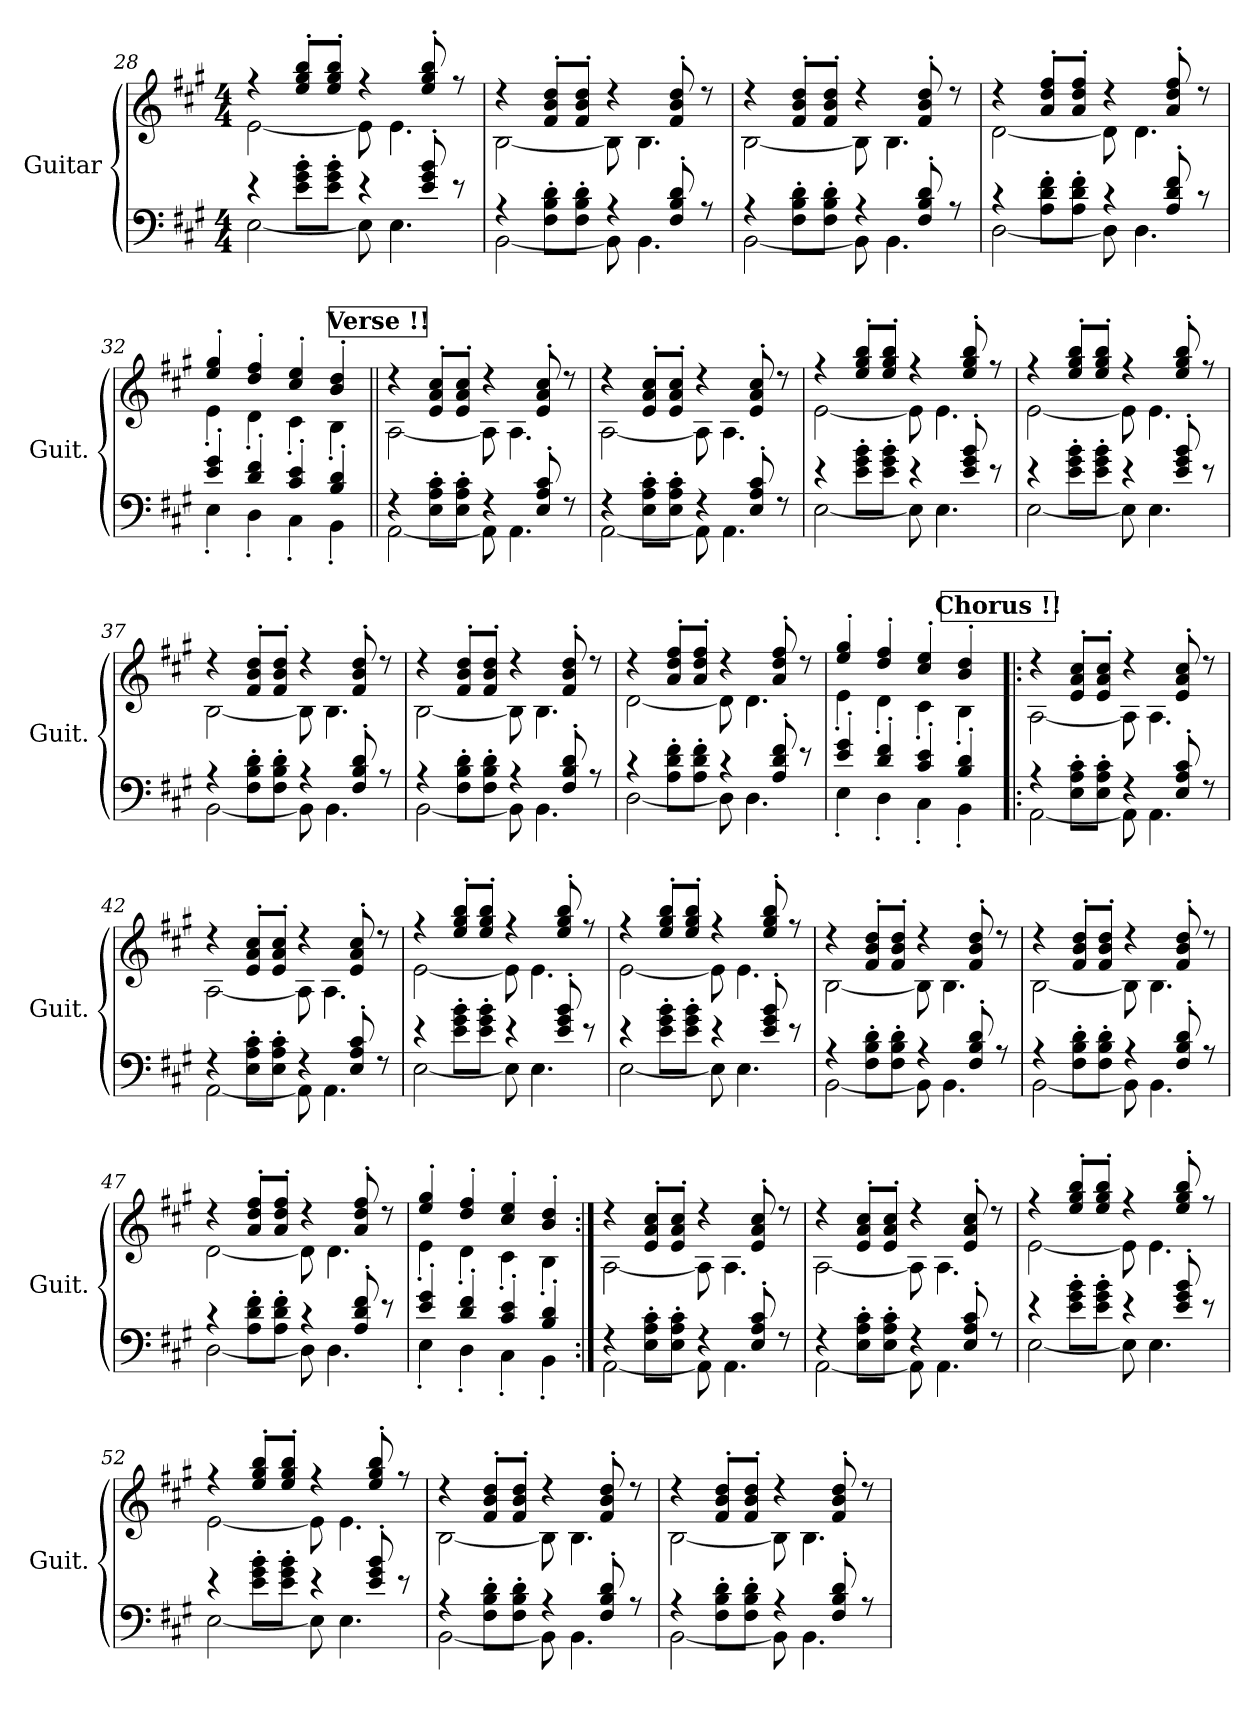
**kern	**kern
*part1	*part1
*staff2	*staff1
*I"Guitar	*
*I'Guit.	*
*	*clefG2
*ITrd7c12	*ITrd7c12
*k[f#c#g#]	*k[f#c#g#]
*M4/4	*M4/4
=28	=28
*^	*^
4r	[2EE	4r	[2E\
8E'\ 8G#'\ 8B'\L	.	8e/' 8g#/' 8b/'L	.
8E'\ 8G#'\ 8B'\J	.	8e/' 8g#/' 8b/'J	.
4r	8EE]	4r	8E\]
.	4.EE	.	4.E\
8E' 8G#' 8B'	.	8e/' 8g#/' 8b/'	.
8r	.	8r	.
=29	=29	=29	=29
4r	[2BBB	4r	[2BB\
8FF#'\ 8BB'\ 8D'\L	.	8F#/' 8B/' 8d/'L	.
8FF#'\ 8BB'\ 8D'\J	.	8F#/' 8B/' 8d/'J	.
4r	8BBB]	4r	8BB\]
.	4.BBB	.	4.BB\
8FF#' 8BB' 8D'	.	8F#/' 8B/' 8d/'	.
8r	.	8r	.
=30	=30	=30	=30
4r	[2BBB	4r	[2BB\
8FF#'\ 8BB'\ 8D'\L	.	8F#/' 8B/' 8d/'L	.
8FF#'\ 8BB'\ 8D'\J	.	8F#/' 8B/' 8d/'J	.
4r	8BBB]	4r	8BB\]
.	4.BBB	.	4.BB\
8FF#' 8BB' 8D'	.	8F#/' 8B/' 8d/'	.
8r	.	8r	.
=31	=31	=31	=31
4r	[2DD	4r	[2D\
8AA'\ 8D'\ 8F#'\L	.	8A/' 8d/' 8f#/'L	.
8AA'\ 8D'\ 8F#'\J	.	8A/' 8d/' 8f#/'J	.
4r	8DD]	4r	8D\]
.	4.DD	.	4.D\
8AA' 8D' 8F#'	.	8A/' 8d/' 8f#/'	.
8r	.	8r	.
=32	=32	=32	=32
4E' 4G#'	4EE'	4e/' 4g#/'	4E'\
4D' 4F#'	4DD'	4d/' 4f#/'	4D'\
4C#' 4E'	4CC#'	4c#/' 4e/'	4C#'\
4BB' 4D'	4BBB'	4B/' 4d/'	4BB'\
!!LO:LB:g=z	!!
!!LO:REH:place=s1:a:B:fs=14:t=Verse	!!
=33||	=33||	=33||	=33||
4r	[2AAA	4r	[2AA\
8EE'\ 8AA'\ 8C#'\L	.	8E/' 8A/' 8c#/'L	.
8EE'\ 8AA'\ 8C#'\J	.	8E/' 8A/' 8c#/'J	.
4r	8AAA]	4r	8AA\]
.	4.AAA	.	4.AA\
8EE' 8AA' 8C#'	.	8E/' 8A/' 8c#/'	.
8r	.	8r	.
=34	=34	=34	=34
4r	[2AAA	4r	[2AA\
8EE'\ 8AA'\ 8C#'\L	.	8E/' 8A/' 8c#/'L	.
8EE'\ 8AA'\ 8C#'\J	.	8E/' 8A/' 8c#/'J	.
4r	8AAA]	4r	8AA\]
.	4.AAA	.	4.AA\
8EE' 8AA' 8C#'	.	8E/' 8A/' 8c#/'	.
8r	.	8r	.
=35	=35	=35	=35
4r	[2EE	4r	[2E\
8E'\ 8G#'\ 8B'\L	.	8e/' 8g#/' 8b/'L	.
8E'\ 8G#'\ 8B'\J	.	8e/' 8g#/' 8b/'J	.
4r	8EE]	4r	8E\]
.	4.EE	.	4.E\
8E' 8G#' 8B'	.	8e/' 8g#/' 8b/'	.
8r	.	8r	.
=36	=36	=36	=36
4r	[2EE	4r	[2E\
8E'\ 8G#'\ 8B'\L	.	8e/' 8g#/' 8b/'L	.
8E'\ 8G#'\ 8B'\J	.	8e/' 8g#/' 8b/'J	.
4r	8EE]	4r	8E\]
.	4.EE	.	4.E\
8E' 8G#' 8B'	.	8e/' 8g#/' 8b/'	.
8r	.	8r	.
=37	=37	=37	=37
4r	[2BBB	4r	[2BB\
8FF#'\ 8BB'\ 8D'\L	.	8F#/' 8B/' 8d/'L	.
8FF#'\ 8BB'\ 8D'\J	.	8F#/' 8B/' 8d/'J	.
4r	8BBB]	4r	8BB\]
.	4.BBB	.	4.BB\
8FF#' 8BB' 8D'	.	8F#/' 8B/' 8d/'	.
8r	.	8r	.
!!LO:LB:g=z	!!
=38	=38	=38	=38
4r	[2BBB	4r	[2BB\
8FF#'\ 8BB'\ 8D'\L	.	8F#/' 8B/' 8d/'L	.
8FF#'\ 8BB'\ 8D'\J	.	8F#/' 8B/' 8d/'J	.
4r	8BBB]	4r	8BB\]
.	4.BBB	.	4.BB\
8FF#' 8BB' 8D'	.	8F#/' 8B/' 8d/'	.
8r	.	8r	.
=39	=39	=39	=39
4r	[2DD	4r	[2D\
8AA'\ 8D'\ 8F#'\L	.	8A/' 8d/' 8f#/'L	.
8AA'\ 8D'\ 8F#'\J	.	8A/' 8d/' 8f#/'J	.
4r	8DD]	4r	8D\]
.	4.DD	.	4.D\
8AA' 8D' 8F#'	.	8A/' 8d/' 8f#/'	.
8r	.	8r	.
=40	=40	=40	=40
4E' 4G#'	4EE'	4e/' 4g#/'	4E'\
4D' 4F#'	4DD'	4d/' 4f#/'	4D'\
4C#' 4E'	4CC#'	4c#/' 4e/'	4C#'\
4BB' 4D'	4BBB'	4B/' 4d/'	4BB'\
!!LO:REH:place=s1:a:B:fs=14:t=Chorus	!!
=41!|:	=41!|:	=41!|:	=41!|:
4r	[2AAA	4r	[2AA\
8EE'\ 8AA'\ 8C#'\L	.	8E/' 8A/' 8c#/'L	.
8EE'\ 8AA'\ 8C#'\J	.	8E/' 8A/' 8c#/'J	.
4r	8AAA]	4r	8AA\]
.	4.AAA	.	4.AA\
8EE' 8AA' 8C#'	.	8E/' 8A/' 8c#/'	.
8r	.	8r	.
=42	=42	=42	=42
4r	[2AAA	4r	[2AA\
8EE'\ 8AA'\ 8C#'\L	.	8E/' 8A/' 8c#/'L	.
8EE'\ 8AA'\ 8C#'\J	.	8E/' 8A/' 8c#/'J	.
4r	8AAA]	4r	8AA\]
.	4.AAA	.	4.AA\
8EE' 8AA' 8C#'	.	8E/' 8A/' 8c#/'	.
8r	.	8r	.
!!LO:PB:g=z	!!
=43	=43	=43	=43
4r	[2EE	4r	[2E\
8E'\ 8G#'\ 8B'\L	.	8e/' 8g#/' 8b/'L	.
8E'\ 8G#'\ 8B'\J	.	8e/' 8g#/' 8b/'J	.
4r	8EE]	4r	8E\]
.	4.EE	.	4.E\
8E' 8G#' 8B'	.	8e/' 8g#/' 8b/'	.
8r	.	8r	.
=44	=44	=44	=44
4r	[2EE	4r	[2E\
8E'\ 8G#'\ 8B'\L	.	8e/' 8g#/' 8b/'L	.
8E'\ 8G#'\ 8B'\J	.	8e/' 8g#/' 8b/'J	.
4r	8EE]	4r	8E\]
.	4.EE	.	4.E\
8E' 8G#' 8B'	.	8e/' 8g#/' 8b/'	.
8r	.	8r	.
=45	=45	=45	=45
4r	[2BBB	4r	[2BB\
8FF#'\ 8BB'\ 8D'\L	.	8F#/' 8B/' 8d/'L	.
8FF#'\ 8BB'\ 8D'\J	.	8F#/' 8B/' 8d/'J	.
4r	8BBB]	4r	8BB\]
.	4.BBB	.	4.BB\
8FF#' 8BB' 8D'	.	8F#/' 8B/' 8d/'	.
8r	.	8r	.
=46	=46	=46	=46
4r	[2BBB	4r	[2BB\
8FF#'\ 8BB'\ 8D'\L	.	8F#/' 8B/' 8d/'L	.
8FF#'\ 8BB'\ 8D'\J	.	8F#/' 8B/' 8d/'J	.
4r	8BBB]	4r	8BB\]
.	4.BBB	.	4.BB\
8FF#' 8BB' 8D'	.	8F#/' 8B/' 8d/'	.
8r	.	8r	.
=47	=47	=47	=47
4r	[2DD	4r	[2D\
8AA'\ 8D'\ 8F#'\L	.	8A/' 8d/' 8f#/'L	.
8AA'\ 8D'\ 8F#'\J	.	8A/' 8d/' 8f#/'J	.
4r	8DD]	4r	8D\]
.	4.DD	.	4.D\
8AA' 8D' 8F#'	.	8A/' 8d/' 8f#/'	.
8r	.	8r	.
=48	=48	=48	=48
4E' 4G#'	4EE'	4e/' 4g#/'	4E'\
4D' 4F#'	4DD'	4d/' 4f#/'	4D'\
4C#' 4E'	4CC#'	4c#/' 4e/'	4C#'\
4BB' 4D'	4BBB'	4B/' 4d/'	4BB'\
!!LO:LB:g=z	!!
=49:|!	=49:|!	=49:|!	=49:|!
4r	[2AAA	4r	[2AA\
8EE'\ 8AA'\ 8C#'\L	.	8E/' 8A/' 8c#/'L	.
8EE'\ 8AA'\ 8C#'\J	.	8E/' 8A/' 8c#/'J	.
4r	8AAA]	4r	8AA\]
.	4.AAA	.	4.AA\
8EE' 8AA' 8C#'	.	8E/' 8A/' 8c#/'	.
8r	.	8r	.
=50	=50	=50	=50
4r	[2AAA	4r	[2AA\
8EE'\ 8AA'\ 8C#'\L	.	8E/' 8A/' 8c#/'L	.
8EE'\ 8AA'\ 8C#'\J	.	8E/' 8A/' 8c#/'J	.
4r	8AAA]	4r	8AA\]
.	4.AAA	.	4.AA\
8EE' 8AA' 8C#'	.	8E/' 8A/' 8c#/'	.
8r	.	8r	.
=51	=51	=51	=51
4r	[2EE	4r	[2E\
8E'\ 8G#'\ 8B'\L	.	8e/' 8g#/' 8b/'L	.
8E'\ 8G#'\ 8B'\J	.	8e/' 8g#/' 8b/'J	.
4r	8EE]	4r	8E\]
.	4.EE	.	4.E\
8E' 8G#' 8B'	.	8e/' 8g#/' 8b/'	.
8r	.	8r	.
=52	=52	=52	=52
4r	[2EE	4r	[2E\
8E'\ 8G#'\ 8B'\L	.	8e/' 8g#/' 8b/'L	.
8E'\ 8G#'\ 8B'\J	.	8e/' 8g#/' 8b/'J	.
4r	8EE]	4r	8E\]
.	4.EE	.	4.E\
8E' 8G#' 8B'	.	8e/' 8g#/' 8b/'	.
8r	.	8r	.
=53	=53	=53	=53
4r	[2BBB	4r	[2BB\
8FF#'\ 8BB'\ 8D'\L	.	8F#/' 8B/' 8d/'L	.
8FF#'\ 8BB'\ 8D'\J	.	8F#/' 8B/' 8d/'J	.
4r	8BBB]	4r	8BB\]
.	4.BBB	.	4.BB\
8FF#' 8BB' 8D'	.	8F#/' 8B/' 8d/'	.
8r	.	8r	.
!!LO:LB:g=z	!!
=54	=54	=54	=54
4r	[2BBB	4r	[2BB\
8FF#'\ 8BB'\ 8D'\L	.	8F#/' 8B/' 8d/'L	.
8FF#'\ 8BB'\ 8D'\J	.	8F#/' 8B/' 8d/'J	.
4r	8BBB]	4r	8BB\]
.	4.BBB	.	4.BB\
8FF#' 8BB' 8D'	.	8F#/' 8B/' 8d/'	.
8r	.	8r	.
*v	*v	*	*
*	*v	*v
=	=
*-	*-
